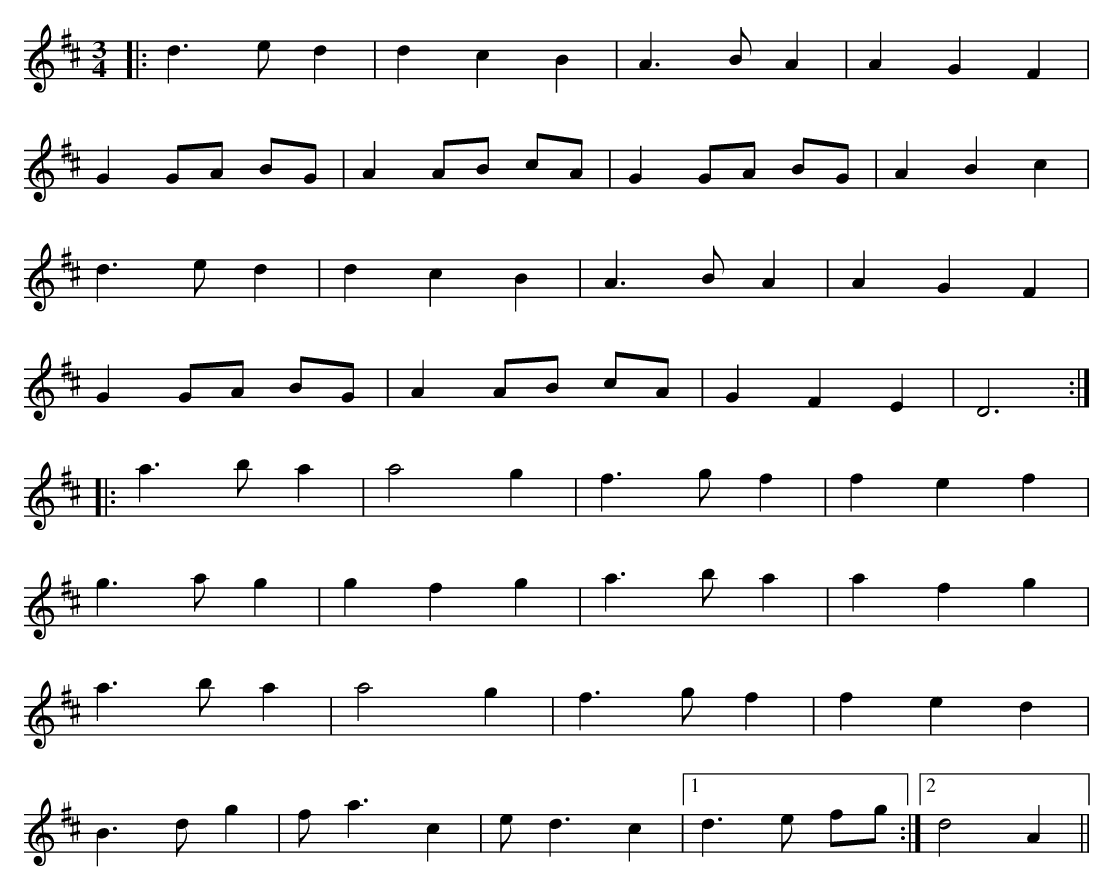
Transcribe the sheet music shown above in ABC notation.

X:1
M:3/4
K:D
|:d3 e d2|d2 c2 B2|A3 B A2|A2 G2 F2|
G2 GA BG|A2 AB cA|G2 GA BG|A2 B2 c2|
d3 e d2|d2 c2 B2|A3 B A2|A2 G2 F2|
G2 GA BG|A2 AB cA|G2 F2 E2|D6:|
|:a3 b a2|a4 g2|f3 g f2|f2 e2 f2|
g3 a g2|g2 f2 g2|a3 b a2|a2 f2 g2|
a3 b a2|a4 g2|f3 g f2|f2 e2 d2|
B3 d g2|f a3 c2|e d3 c2|1 d3 e fg:|2 d4 A2||
